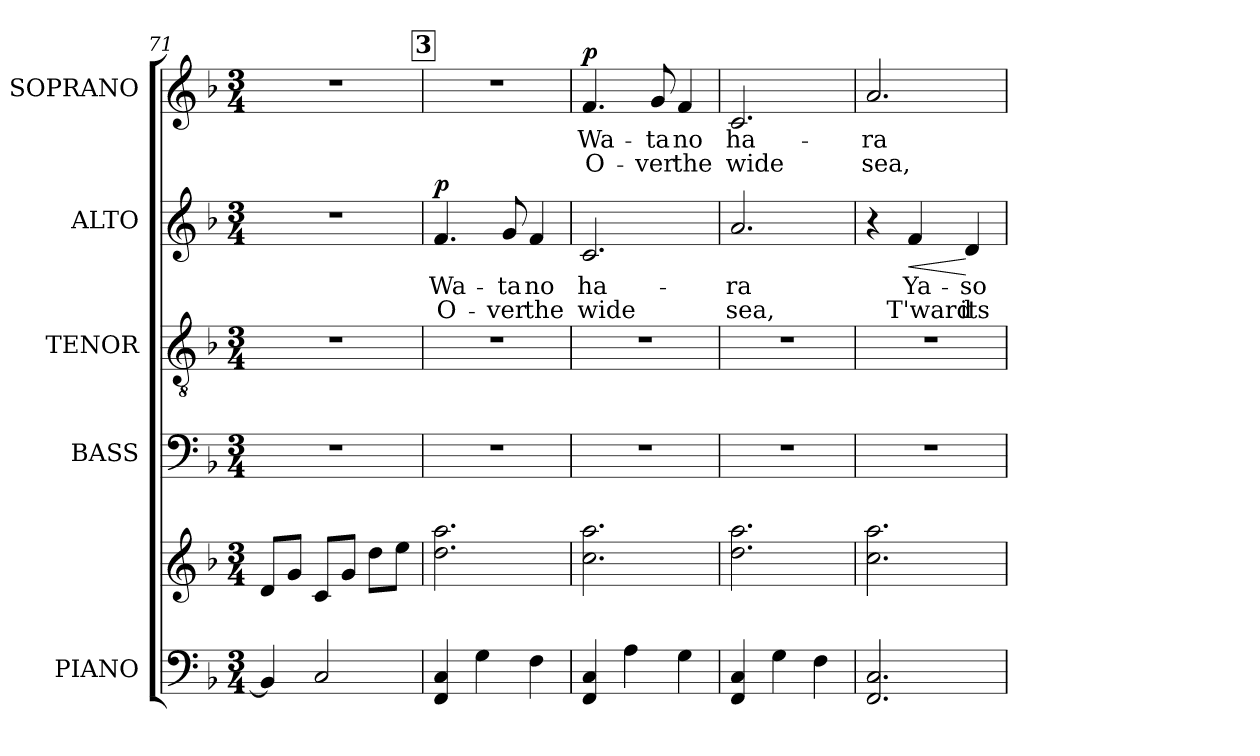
**kern	**kern	**kern	**kern	**kern	**text	**text	**dynam	**kern	**text	**text	**dynam
*part5	*part5	*part4	*part3	*part2	*part2	*part2	*part2	*part1	*part1	*part1	*part1
*staff6	*staff5	*staff4	*staff3	*staff2	*staff2	*staff2	*staff2	*staff1	*staff1	*staff1	*staff1
*I"PIANO	*	*I"BASS	*I"TENOR	*I"ALTO	*	*	*	*I"SOPRANO	*	*	*
*I'PNO.	*	*I'B.	*I'T.	*I'A.	*	*	*	*I'S.	*	*	*
*clefF4	*clefG2	*clefF4	*clefGv2	*clefG2	*	*	*	*clefG2	*	*	*
*	*	*	*ITrd7c12	*	*	*	*	*	*	*	*
*k[b-]	*k[b-]	*k[b-]	*k[b-]	*k[b-]	*	*	*	*k[b-]	*	*	*
*F:	*F:	*F:	*F:	*F:	*	*	*	*F:	*	*	*
*M3/4	*M3/4	*M3/4	*M3/4	*M3/4	*	*	*	*M3/4	*	*	*
=71	=71	=71	=71	=71	=71	=71	=71	=71	=71	=71	=71
!	!	!LO:N:vis=1	!LO:N:vis=1	!LO:N:vis=1	!	!	!	!LO:N:vis=1	!	!	!
4BB-i/]	8di/L	2.r	2.r	2.r	.	.	.	2.r	.	.	.
.	8gi/J	.	.	.	.	.	.	.	.	.	.
2Ci/	8ci/L	.	.	.	.	.	.	.	.	.	.
.	8gi/J	.	.	.	.	.	.	.	.	.	.
.	8ddi\L	.	.	.	.	.	.	.	.	.	.
.	8eei\J	.	.	.	.	.	.	.	.	.	.
!!LO:REH:place=s1:B:color=#000000:enc=box:fs=19.9975:t=3
=72	=72	=72	=72	=72	=72	=72	=72	=72	=72	=72	=72
!	!	!LO:N:vis=1	!LO:N:vis=1	!	!	!	!	!	!	!	!
!	!	!	!	!	!LO:LY:b:color=#000000	!LO:LY:b:color=#000000	!	!LO:N:vis=1	!	!	!
4FFi/ 4Ci	2.ddi\ 2.aai	2.r	2.r	4.fi/	Wa-	O-	p	2.r	.	.	.
4Gi\	.	.	.	.	.	.	.	.	.	.	.
!	!	!	!	!	!LO:LY:b:color=#000000	!LO:LY:b:color=#000000	!	!	!	!	!
.	.	.	.	8gi/	-ta	-ver	.	.	.	.	.
!	!	!	!	!	!LO:LY:b:color=#000000	!LO:LY:b:color=#000000	!	!	!	!	!
4Fi\	.	.	.	4fi/	no	the	.	.	.	.	.
=73	=73	=73	=73	=73	=73	=73	=73	=73	=73	=73	=73
!	!	!LO:N:vis=1	!LO:N:vis=1	!	!	!	!	!	!	!	!
!	!	!	!	!	!LO:LY:b:color=#000000	!LO:LY:b:color=#000000	!	!	!	!	!
!	!	!	!	!	!	!	!	!	!LO:LY:b:color=#000000	!LO:LY:b:color=#000000	!
4FFi/ 4Ci	2.cci\ 2.aai	2.r	2.r	2.ci/	ha-	wide	.	4.fi/	Wa-	O-	p
4Ai\	.	.	.	.	.	.	.	.	.	.	.
!	!	!	!	!	!	!	!	!	!LO:LY:b:color=#000000	!LO:LY:b:color=#000000	!
.	.	.	.	.	.	.	.	8gi/	-ta	-ver	.
!	!	!	!	!	!	!	!	!	!LO:LY:b:color=#000000	!LO:LY:b:color=#000000	!
4Gi\	.	.	.	.	.	.	.	4fi/	no	the	.
=74	=74	=74	=74	=74	=74	=74	=74	=74	=74	=74	=74
!	!	!LO:N:vis=1	!LO:N:vis=1	!	!	!	!	!	!	!	!
!	!	!	!	!	!LO:LY:b:color=#000000	!LO:LY:b:color=#000000	!	!	!	!	!
!	!	!	!	!	!	!	!	!	!LO:LY:b:color=#000000	!LO:LY:b:color=#000000	!
4FFi/ 4Ci	2.ddi\ 2.aai	2.r	2.r	2.ai/	-ra	sea,	.	2.ci/	ha-	wide	.
4Gi\	.	.	.	.	.	.	.	.	.	.	.
4Fi\	.	.	.	.	.	.	.	.	.	.	.
=75	=75	=75	=75	=75	=75	=75	=75	=75	=75	=75	=75
!	!	!LO:N:vis=1	!LO:N:vis=1	!	!	!	!	!	!	!	!
!	!	!	!	!	!	!	!	!	!LO:LY:b:color=#000000	!LO:LY:b:color=#000000	!
2.FFi/ 2.Ci	2.cci\ 2.aai	2.r	2.r	4r	.	.	.	2.ai/	-ra	sea,	.
!	!	!	!	!	!LO:LY:b:color=#000000	!LO:LY:b:color=#000000	!LO:HP:b	!	!	!	!
.	.	.	.	4fi/	Ya-	T'ward	<	.	.	.	.
!	!	!	!	!	!LO:LY:b:color=#000000	!LO:LY:b:color=#000000	!	!	!	!	!
.	.	.	.	4di/	-so-	its	[	.	.	.	.
=	=	=	=	=	=	=	=	=	=	=	=
*-	*-	*-	*-	*-	*-	*-	*-	*-	*-	*-	*-
